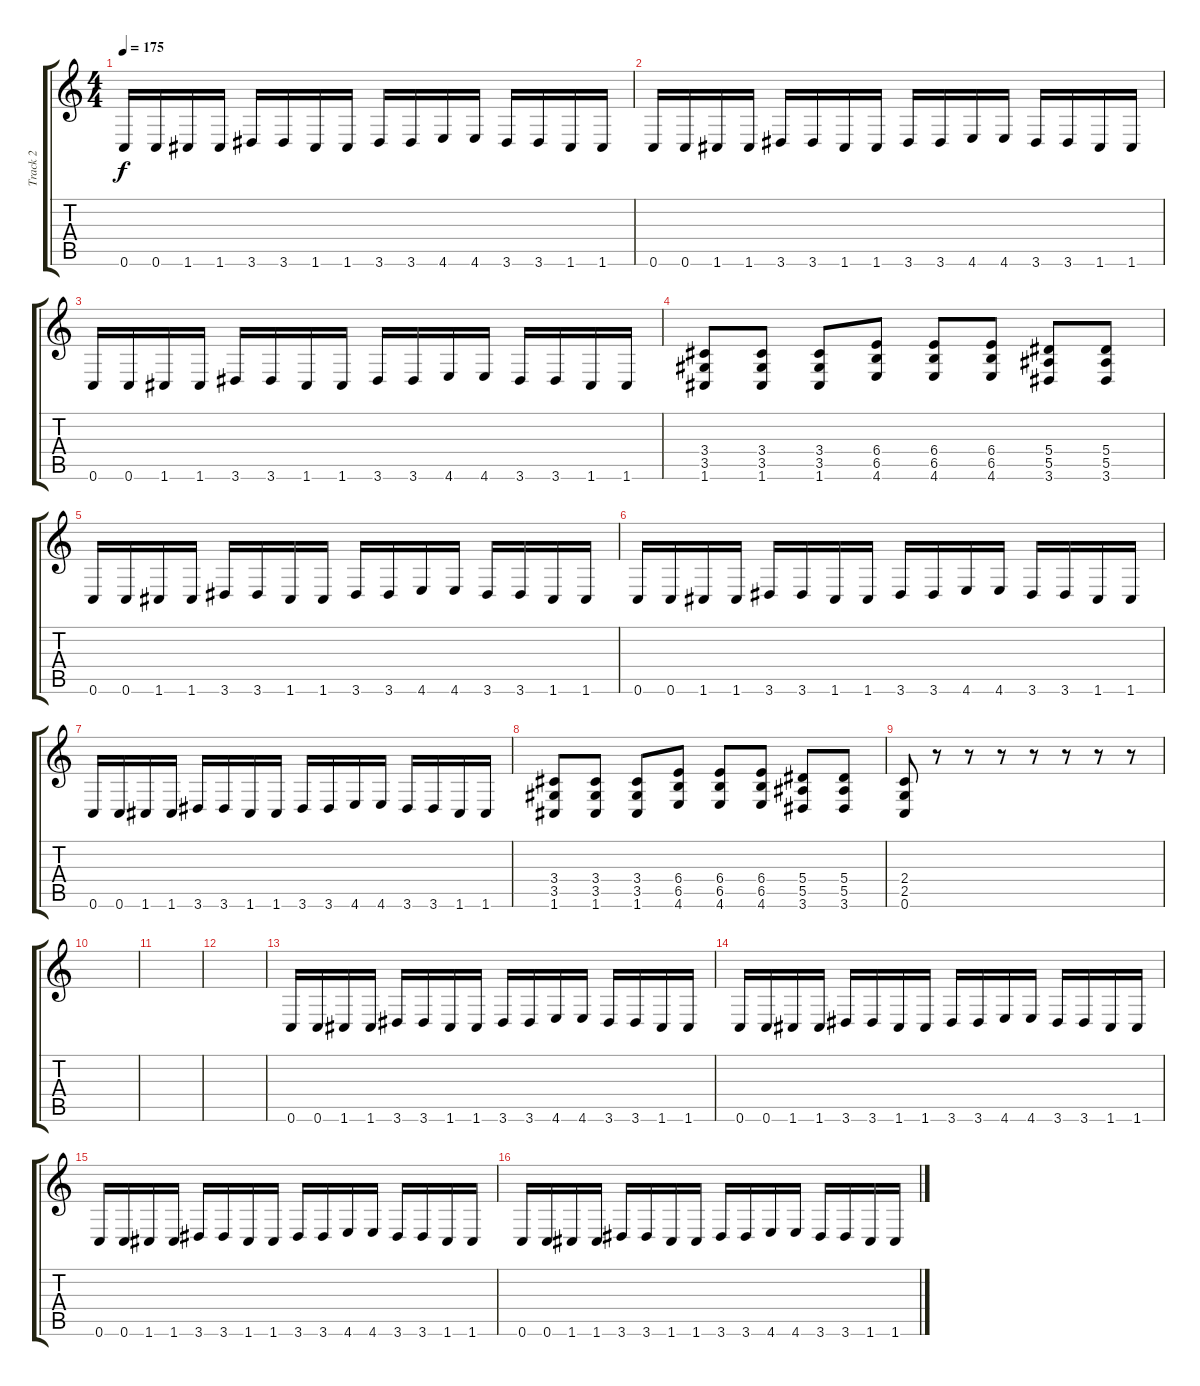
\track ("Track 2" "Track 2") {instrument distortionguitar}
\staff {score tabs}
\tuning (C4 G3 Eb3 Bb2 F2 C2) {hide}
\ts (4 4)
\tempo 175
\clef g2
\ks c
0.6.16{dy f} 0.6.16 1.6.16 1.6.16 3.6.16 3.6.16 1.6.16 1.6.16 3.6.16 3.6.16 4.6.16 4.6.16 3.6.16 3.6.16 1.6.16 1.6.16 |
0.6.16 0.6.16 1.6.16 1.6.16 3.6.16 3.6.16 1.6.16 1.6.16 3.6.16 3.6.16 4.6.16 4.6.16 3.6.16 3.6.16 1.6.16 1.6.16 |
0.6.16 0.6.16 1.6.16 1.6.16 3.6.16 3.6.16 1.6.16 1.6.16 3.6.16 3.6.16 4.6.16 4.6.16 3.6.16 3.6.16 1.6.16 1.6.16 |
(3.4 3.5 1.6).8 (3.4 3.5 1.6).8 (3.4 3.5 1.6).8 (6.4 6.5 4.6).8 (6.4 6.5 4.6).8 (6.4 6.5 4.6).8 (5.4 5.5 3.6).8 (5.4 5.5 3.6).8 |
0.6.16 0.6.16 1.6.16 1.6.16 3.6.16 3.6.16 1.6.16 1.6.16 3.6.16 3.6.16 4.6.16 4.6.16 3.6.16 3.6.16 1.6.16 1.6.16 |
0.6.16 0.6.16 1.6.16 1.6.16 3.6.16 3.6.16 1.6.16 1.6.16 3.6.16 3.6.16 4.6.16 4.6.16 3.6.16 3.6.16 1.6.16 1.6.16 |
0.6.16 0.6.16 1.6.16 1.6.16 3.6.16 3.6.16 1.6.16 1.6.16 3.6.16 3.6.16 4.6.16 4.6.16 3.6.16 3.6.16 1.6.16 1.6.16 |
(3.4 3.5 1.6).8 (3.4 3.5 1.6).8 (3.4 3.5 1.6).8 (6.4 6.5 4.6).8 (6.4 6.5 4.6).8 (6.4 6.5 4.6).8 (5.4 5.5 3.6).8 (5.4 5.5 3.6).8 |
(2.4 2.5 0.6).8 r.8 r.8 r.8 r.8 r.8 r.8 r.8 |
|
|
|
0.6.16 0.6.16 1.6.16 1.6.16 3.6.16 3.6.16 1.6.16 1.6.16 3.6.16 3.6.16 4.6.16 4.6.16 3.6.16 3.6.16 1.6.16 1.6.16 |
0.6.16 0.6.16 1.6.16 1.6.16 3.6.16 3.6.16 1.6.16 1.6.16 3.6.16 3.6.16 4.6.16 4.6.16 3.6.16 3.6.16 1.6.16 1.6.16 |
0.6.16 0.6.16 1.6.16 1.6.16 3.6.16 3.6.16 1.6.16 1.6.16 3.6.16 3.6.16 4.6.16 4.6.16 3.6.16 3.6.16 1.6.16 1.6.16 |
0.6.16 0.6.16 1.6.16 1.6.16 3.6.16 3.6.16 1.6.16 1.6.16 3.6.16 3.6.16 4.6.16 4.6.16 3.6.16 3.6.16 1.6.16 1.6.16
